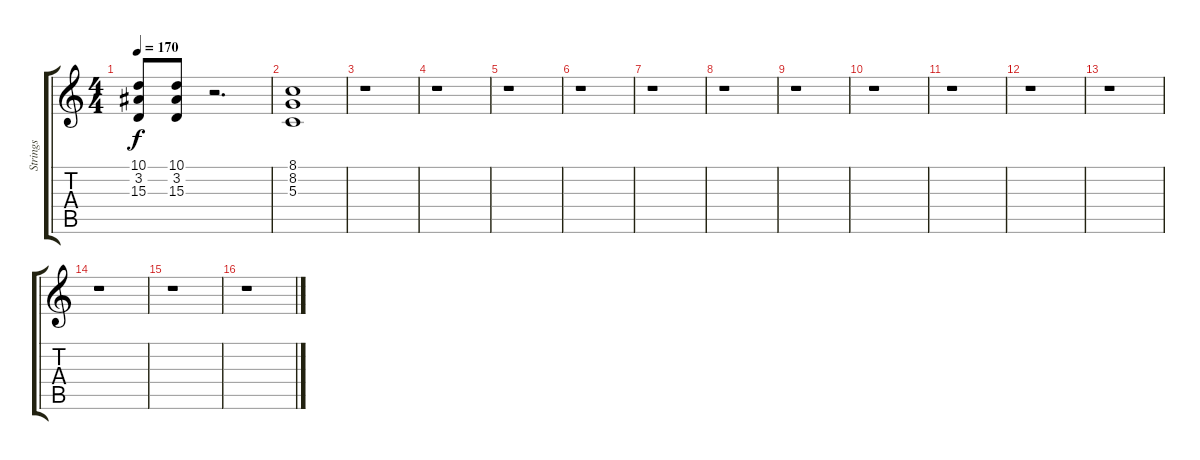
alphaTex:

\track ("Strings" "Strings") {instrument stringensemble1}
\staff {score tabs}
\tuning (E4 B3 G3 D3 A2 E2) {hide}
\ts (4 4)
\tempo 170
\clef g2
\ks c
(10.1 3.2 15.3).8{dy f} (10.1 3.2 15.3).8 r.2{d} |
(8.1 8.2 5.3).1 |
r.1 |
r.1 |
r.1 |
r.1 |
r.1 |
r.1 |
r.1 |
r.1 |
r.1 |
r.1 |
r.1 |
r.1 |
r.1 |
r.1
